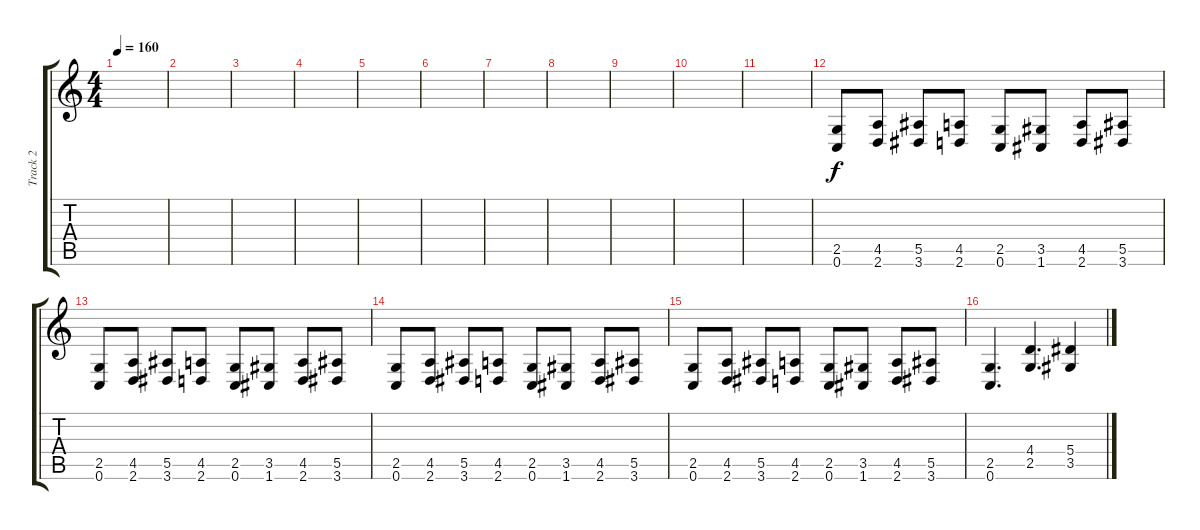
\track ("Track 2" "Track 2") {instrument distortionguitar}
\staff {score tabs}
\tuning (C4 G3 Eb3 Bb2 F2 C2) {hide}
\ts (4 4)
\tempo 160
\clef g2
\ks c
|
|
|
|
|
|
|
|
|
|
|
(2.5 0.6).8 (4.5 2.6).8 (5.5 3.6).8 (4.5 2.6).8 (2.5 0.6).8 (3.5 1.6).8 (4.5 2.6).8 (5.5 3.6).8 |
(2.5 0.6).8 (4.5 2.6).8 (5.5 3.6).8 (4.5 2.6).8 (2.5 0.6).8 (3.5 1.6).8 (4.5 2.6).8 (5.5 3.6).8 |
(2.5 0.6).8 (4.5 2.6).8 (5.5 3.6).8 (4.5 2.6).8 (2.5 0.6).8 (3.5 1.6).8 (4.5 2.6).8 (5.5 3.6).8 |
(2.5 0.6).8 (4.5 2.6).8 (5.5 3.6).8 (4.5 2.6).8 (2.5 0.6).8 (3.5 1.6).8 (4.5 2.6).8 (5.5 3.6).8 |
(2.5 0.6).4{d} (4.4 2.5).4{d} (5.4 3.5).4
